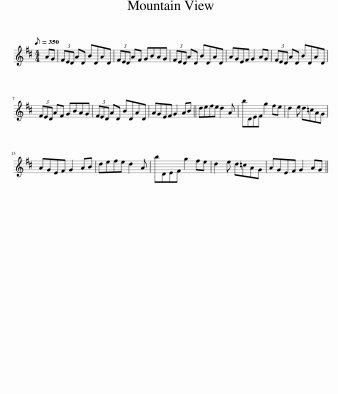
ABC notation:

X:1
L:1/8
Q:1/8=350
M:4/4
I:linebreak $
K:D
V:1 treble
V:1
 AG | (3FED AD BDAD | (3FED AF GBAG | (3FED AD BDAD | AGEF G2 AG | %5
 (3FED AD BDAD |$ (3FED AF GBAG | (3FED AD BDAD | AGEF G2 AB || defe d2 A | %10
 bDEF g2 fe | d2 e d=cAG |$ AGEF G2 AB | defe d2 A | bDEF g2 fe | %15
 d2 e d=cAG | AGEF G2 AG || %17
